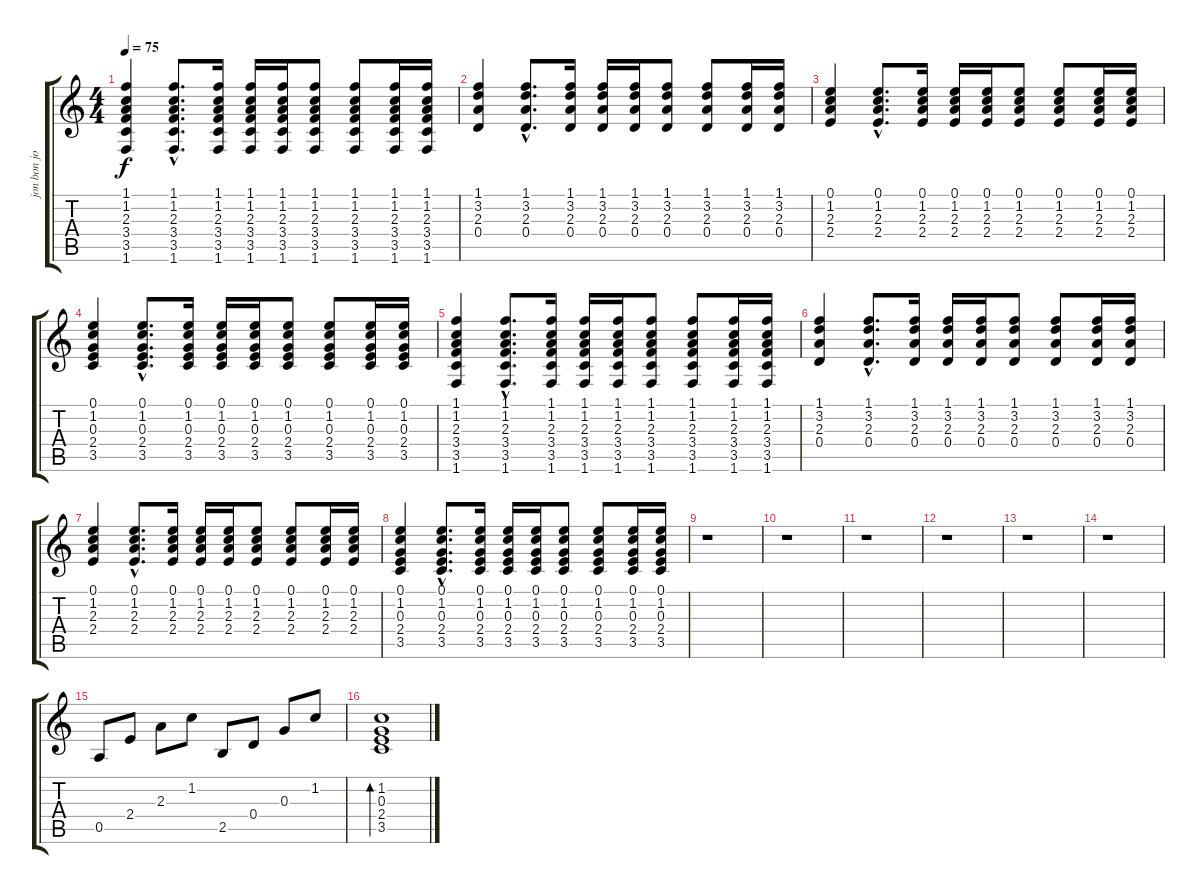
\track ("jon bon jovi" "jon bon jo") {instrument acousticguitarsteel}
\staff {score tabs}
\tuning (E4 B3 G3 D3 A2 E2) {hide}
\ts (4 4)
\tempo 75
\clef g2
\ks c
(1.1 1.2 2.3 3.4 3.5 1.6).4{dy f instrument acousticguitarsteel} (1.1{hac} 1.2{hac} 2.3{hac} 3.4{hac} 3.5{hac} 1.6{hac}).8{d} (1.1 1.2 2.3 3.4 3.5 1.6).16 (1.1 1.2 2.3 3.4 3.5 1.6).16 (1.1 1.2 2.3 3.4 3.5 1.6).16 (1.1 1.2 2.3 3.4 3.5 1.6).8 (1.1 1.2 2.3 3.4 3.5 1.6).8 (1.1 1.2 2.3 3.4 3.5 1.6).16 (1.1 1.2 2.3 3.4 3.5 1.6).16 |
(1.1 3.2 2.3 0.4).4 (1.1{hac} 3.2{hac} 2.3{hac} 0.4{hac}).8{d} (1.1 3.2 2.3 0.4).16 (1.1 3.2 2.3 0.4).16 (1.1 3.2 2.3 0.4).16 (1.1 3.2 2.3 0.4).8 (1.1 3.2 2.3 0.4).8 (1.1 3.2 2.3 0.4).16 (1.1 3.2 2.3 0.4).16 |
(0.1 1.2 2.3 2.4).4 (0.1{hac} 1.2{hac} 2.3{hac} 2.4{hac}).8{d} (0.1 1.2 2.3 2.4).16 (0.1 1.2 2.3 2.4).16 (0.1 1.2 2.3 2.4).16 (0.1 1.2 2.3 2.4).8 (0.1 1.2 2.3 2.4).8 (0.1 1.2 2.3 2.4).16 (0.1 1.2 2.3 2.4).16 |
(0.1 1.2 0.3 2.4 3.5).4 (0.1{hac} 1.2{hac} 0.3{hac} 2.4{hac} 3.5{hac}).8{d} (0.1 1.2 0.3 2.4 3.5).16 (0.1 1.2 0.3 2.4 3.5).16 (0.1 1.2 0.3 2.4 3.5).16 (0.1 1.2 0.3 2.4 3.5).8 (0.1 1.2 0.3 2.4 3.5).8 (0.1 1.2 0.3 2.4 3.5).16 (0.1 1.2 0.3 2.4 3.5).16 |
(1.1 1.2 2.3 3.4 3.5 1.6).4 (1.1{hac} 1.2{hac} 2.3{hac} 3.4{hac} 3.5{hac} 1.6{hac}).8{d} (1.1 1.2 2.3 3.4 3.5 1.6).16 (1.1 1.2 2.3 3.4 3.5 1.6).16 (1.1 1.2 2.3 3.4 3.5 1.6).16 (1.1 1.2 2.3 3.4 3.5 1.6).8 (1.1 1.2 2.3 3.4 3.5 1.6).8 (1.1 1.2 2.3 3.4 3.5 1.6).16 (1.1 1.2 2.3 3.4 3.5 1.6).16 |
(1.1 3.2 2.3 0.4).4 (1.1{hac} 3.2{hac} 2.3{hac} 0.4{hac}).8{d} (1.1 3.2 2.3 0.4).16 (1.1 3.2 2.3 0.4).16 (1.1 3.2 2.3 0.4).16 (1.1 3.2 2.3 0.4).8 (1.1 3.2 2.3 0.4).8 (1.1 3.2 2.3 0.4).16 (1.1 3.2 2.3 0.4).16 |
(0.1 1.2 2.3 2.4).4 (0.1{hac} 1.2{hac} 2.3{hac} 2.4{hac}).8{d} (0.1 1.2 2.3 2.4).16 (0.1 1.2 2.3 2.4).16 (0.1 1.2 2.3 2.4).16 (0.1 1.2 2.3 2.4).8 (0.1 1.2 2.3 2.4).8 (0.1 1.2 2.3 2.4).16 (0.1 1.2 2.3 2.4).16 |
(0.1 1.2 0.3 2.4 3.5).4 (0.1{hac} 1.2{hac} 0.3{hac} 2.4{hac} 3.5{hac}).8{d} (0.1 1.2 0.3 2.4 3.5).16 (0.1 1.2 0.3 2.4 3.5).16 (0.1 1.2 0.3 2.4 3.5).16 (0.1 1.2 0.3 2.4 3.5).8 (0.1 1.2 0.3 2.4 3.5).8 (0.1 1.2 0.3 2.4 3.5).16 (0.1 1.2 0.3 2.4 3.5).16 |
r.1 |
r.1 |
r.1 |
r.1 |
r.1 |
r.1 |
0.5.8 2.4.8 2.3.8 1.2.8 2.5.8 0.4.8 0.3.8 1.2.8 |
(1.2 0.3 2.4 3.5).1{bd 60}
